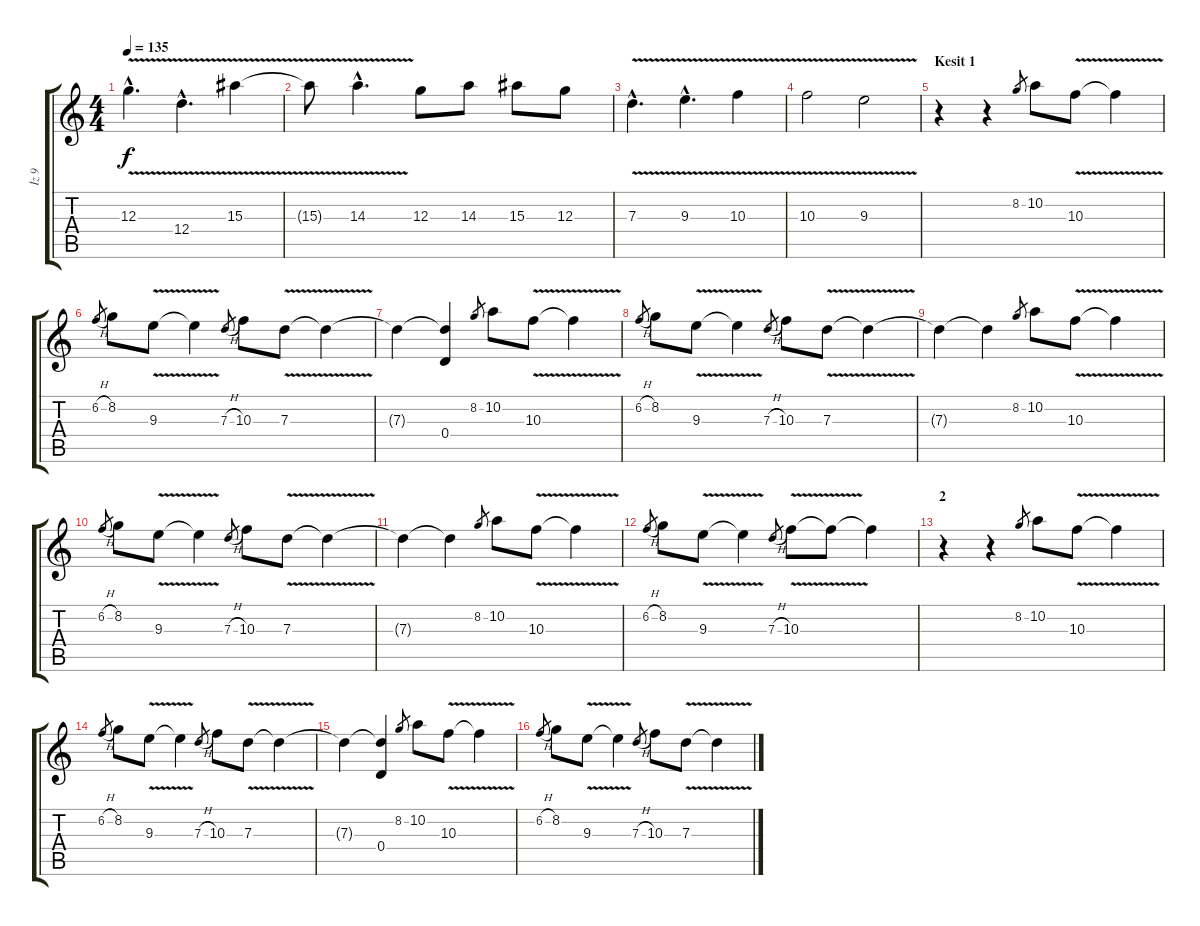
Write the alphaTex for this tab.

\track ("İz 9" "İz 9") {instrument overdrivenguitar}
\staff {score tabs}
\tuning (E4 B3 G3 D3 A2 E2) {hide}
\ts (4 4)
\tempo 135
\clef g2
\ks c
12.3{v hac}.4{d dy f} 12.4{v hac}.4{d} 15.3{v}.4 |
15.3{t}.8 14.3{v hac}.4{d} 12.3.8 14.3.8 15.3.8 12.3.8 |
7.3{v hac}.4{d} 9.3{v hac}.4{d} 10.3{v}.4 |
10.3{v}.2 9.3{v}.2 |
\section ("" "Kesit 1")
r.4{volume 16} r.4 8.2.8{gr} 10.2.8 10.3{v}.8 10.3{t}.4 |
6.2{h}.8{gr} 8.2.8 9.3{v}.8 9.3{t}.4 7.3{h}.8{gr} 10.3.8 7.3{v}.8 7.3{t}.4 |
7.3{t}.4 (7.3{t} 0.4).4 8.2.8{gr} 10.2.8 10.3{v}.8 10.3{t}.4 |
6.2{h}.8{gr} 8.2.8 9.3{v}.8 9.3{t}.4 7.3{h}.8{gr} 10.3.8 7.3{v}.8 7.3{t}.4 |
7.3{t}.4 7.3{t}.4 8.2.8{gr} 10.2.8 10.3{v}.8 10.3{t}.4 |
6.2{h}.8{gr} 8.2.8 9.3{v}.8 9.3{t}.4 7.3{h}.8{gr} 10.3.8 7.3{v}.8 7.3{t}.4 |
7.3{t}.4 7.3{t}.4 8.2.8{gr} 10.2.8 10.3{v}.8 10.3{t}.4 |
6.2{h}.8{gr} 8.2.8 9.3{v}.8 9.3{t}.4 7.3{h}.8{gr} 10.3{v}.8 10.3{t}.8 10.3{t}.4 |
\section ("" "2")
r.4{volume 16} r.4 8.2.8{gr} 10.2.8 10.3{v}.8 10.3{t}.4 |
6.2{h}.8{gr} 8.2.8 9.3{v}.8 9.3{t}.4 7.3{h}.8{gr} 10.3.8 7.3{v}.8 7.3{t}.4 |
7.3{t}.4 (7.3{t} 0.4).4 8.2.8{gr} 10.2.8 10.3{v}.8 10.3{t}.4 |
6.2{h}.8{gr} 8.2.8 9.3{v}.8 9.3{t}.4 7.3{h}.8{gr} 10.3.8 7.3{v}.8 7.3{t}.4
